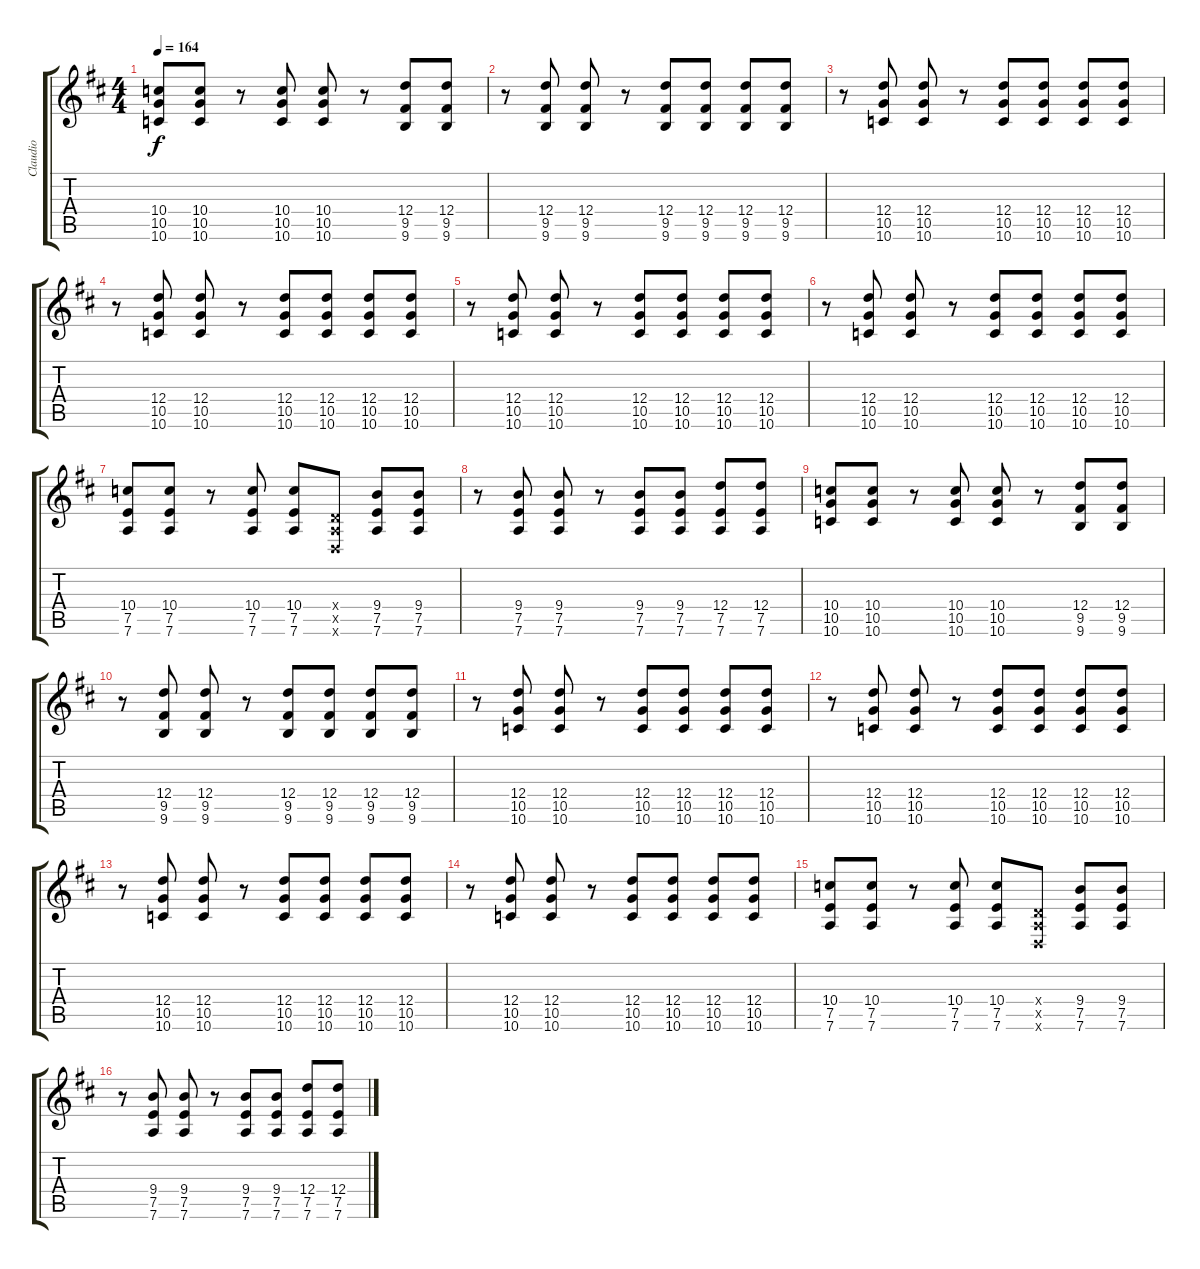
\track ("Claudio" "Claudio") {instrument distortionguitar}
\staff {score tabs}
\tuning (E4 B3 G3 D3 A2 D2) {hide}
\ts (4 4)
\tempo 164
\clef g2
\ks d
(10.4 10.5 10.6).8{dy f} (10.4 10.5 10.6).8 r.8 (10.4 10.5 10.6).8 (10.4 10.5 10.6).8 r.8 (12.4 9.5 9.6).8 (12.4 9.5 9.6).8 |
r.8 (12.4 9.5 9.6).8 (12.4 9.5 9.6).8 r.8 (12.4 9.5 9.6).8 (12.4 9.5 9.6).8 (12.4 9.5 9.6).8 (12.4 9.5 9.6).8 |
r.8 (12.4 10.5 10.6).8 (12.4 10.5 10.6).8 r.8 (12.4 10.5 10.6).8 (12.4 10.5 10.6).8 (12.4 10.5 10.6).8 (12.4 10.5 10.6).8 |
r.8 (12.4 10.5 10.6).8 (12.4 10.5 10.6).8 r.8 (12.4 10.5 10.6).8 (12.4 10.5 10.6).8 (12.4 10.5 10.6).8 (12.4 10.5 10.6).8 |
r.8 (12.4 10.5 10.6).8 (12.4 10.5 10.6).8 r.8 (12.4 10.5 10.6).8 (12.4 10.5 10.6).8 (12.4 10.5 10.6).8 (12.4 10.5 10.6).8 |
r.8 (12.4 10.5 10.6).8 (12.4 10.5 10.6).8 r.8 (12.4 10.5 10.6).8 (12.4 10.5 10.6).8 (12.4 10.5 10.6).8 (12.4 10.5 10.6).8 |
(10.4 7.5 7.6).8 (10.4 7.5 7.6).8 r.8 (10.4 7.5 7.6).8 (10.4 7.5 7.6).8 (0.4{x} 0.5{x} 0.6{x}).8 (9.4 7.5 7.6).8 (9.4 7.5 7.6).8 |
r.8 (9.4 7.5 7.6).8 (9.4 7.5 7.6).8 r.8 (9.4 7.5 7.6).8 (9.4 7.5 7.6).8 (12.4 7.5 7.6).8 (12.4 7.5 7.6).8 |
(10.4 10.5 10.6).8 (10.4 10.5 10.6).8 r.8 (10.4 10.5 10.6).8 (10.4 10.5 10.6).8 r.8 (12.4 9.5 9.6).8 (12.4 9.5 9.6).8 |
r.8 (12.4 9.5 9.6).8 (12.4 9.5 9.6).8 r.8 (12.4 9.5 9.6).8 (12.4 9.5 9.6).8 (12.4 9.5 9.6).8 (12.4 9.5 9.6).8 |
r.8 (12.4 10.5 10.6).8 (12.4 10.5 10.6).8 r.8 (12.4 10.5 10.6).8 (12.4 10.5 10.6).8 (12.4 10.5 10.6).8 (12.4 10.5 10.6).8 |
r.8 (12.4 10.5 10.6).8 (12.4 10.5 10.6).8 r.8 (12.4 10.5 10.6).8 (12.4 10.5 10.6).8 (12.4 10.5 10.6).8 (12.4 10.5 10.6).8 |
r.8 (12.4 10.5 10.6).8 (12.4 10.5 10.6).8 r.8 (12.4 10.5 10.6).8 (12.4 10.5 10.6).8 (12.4 10.5 10.6).8 (12.4 10.5 10.6).8 |
r.8 (12.4 10.5 10.6).8 (12.4 10.5 10.6).8 r.8 (12.4 10.5 10.6).8 (12.4 10.5 10.6).8 (12.4 10.5 10.6).8 (12.4 10.5 10.6).8 |
(10.4 7.5 7.6).8 (10.4 7.5 7.6).8 r.8 (10.4 7.5 7.6).8 (10.4 7.5 7.6).8 (0.4{x} 0.5{x} 0.6{x}).8 (9.4 7.5 7.6).8 (9.4 7.5 7.6).8 |
r.8 (9.4 7.5 7.6).8 (9.4 7.5 7.6).8 r.8 (9.4 7.5 7.6).8 (9.4 7.5 7.6).8 (12.4 7.5 7.6).8 (12.4 7.5 7.6).8
